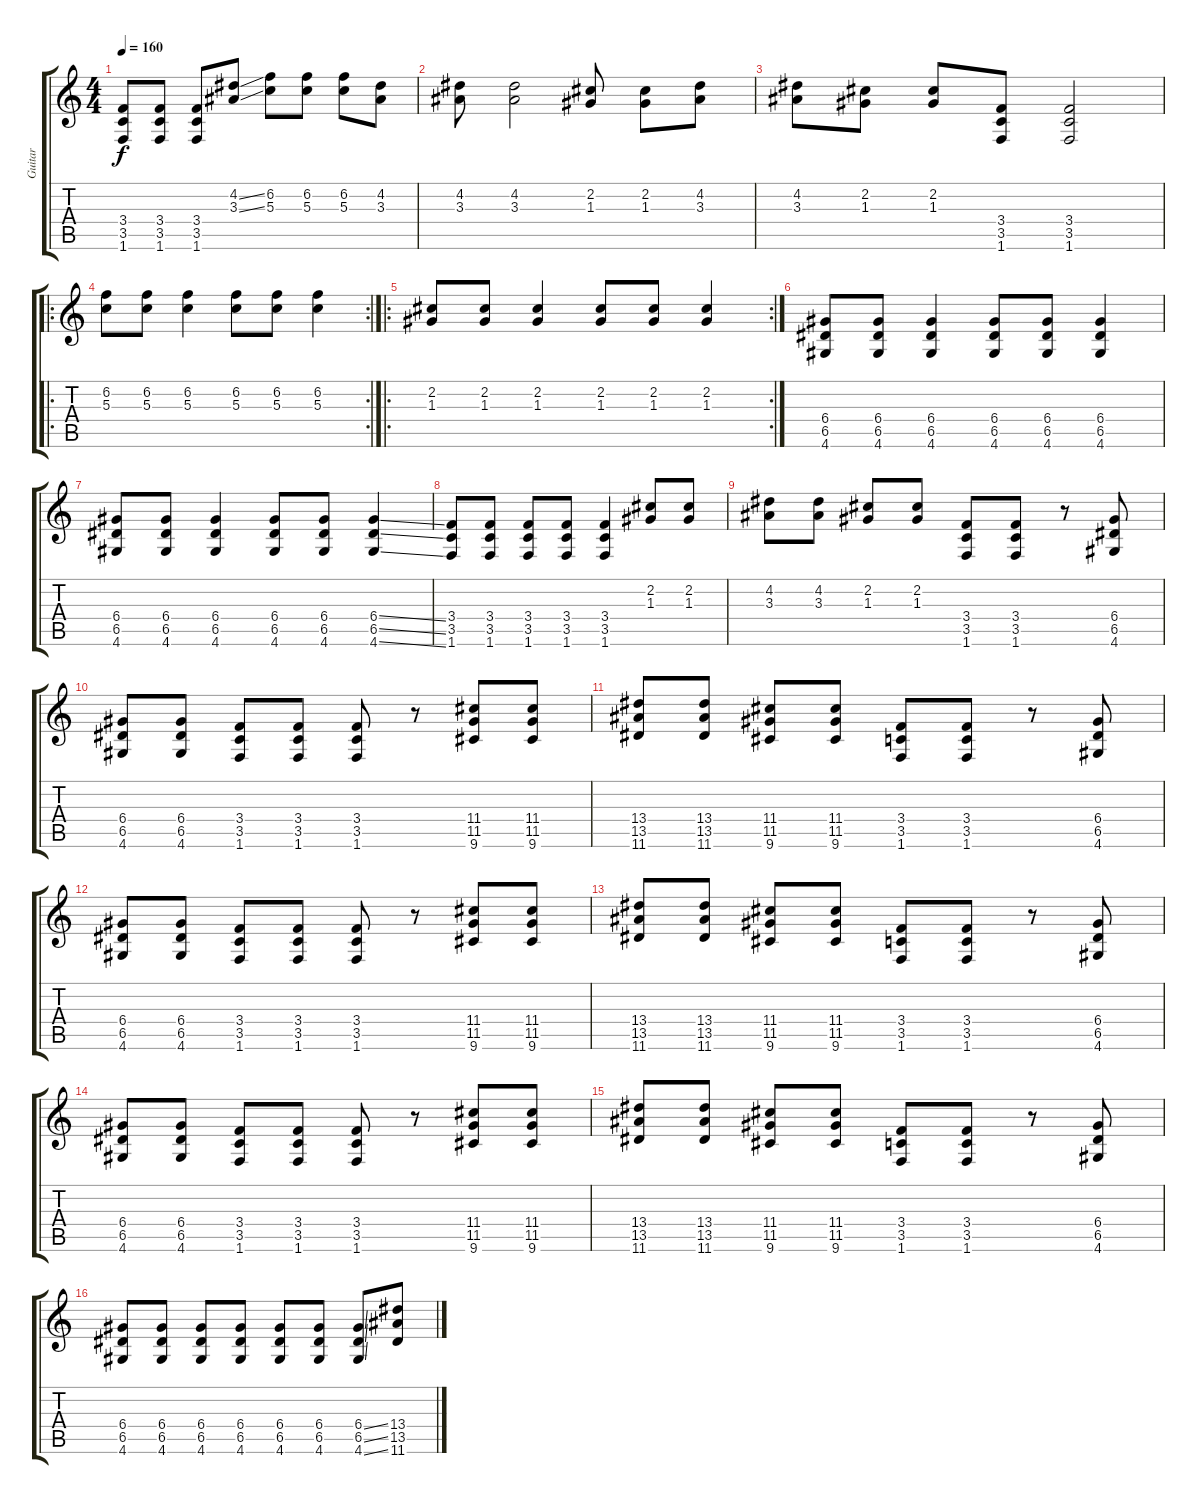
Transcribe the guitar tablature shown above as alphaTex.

\track ("Guitar" "Guitar") {instrument overdrivenguitar}
\staff {score tabs}
\tuning (E4 B3 G3 D3 A2 E2) {hide}
\ts (4 4)
\tempo 160
\clef g2
\ks c
(3.4 3.5 1.6).8{dy f} (3.4 3.5 1.6).8 (3.4 3.5 1.6).8 (4.2{ss} 3.3{ss}).8 (6.2 5.3).8 (6.2 5.3).8 (6.2 5.3).8 (4.2 3.3).8 |
(4.2 3.3).8 (4.2 3.3).2 (2.2 1.3).8 (2.2 1.3).8 (4.2 3.3).8 |
(4.2 3.3).8 (2.2 1.3).8 (2.2 1.3).8 (3.4 3.5 1.6).8 (3.4 3.5 1.6).2 |
\ro
\rc 2
(6.2 5.3).8 (6.2 5.3).8 (6.2 5.3).4 (6.2 5.3).8 (6.2 5.3).8 (6.2 5.3).4 |
\ro
\rc 2
(2.2 1.3).8 (2.2 1.3).8 (2.2 1.3).4 (2.2 1.3).8 (2.2 1.3).8 (2.2 1.3).4 |
(6.4 6.5 4.6).8 (6.4 6.5 4.6).8 (6.4 6.5 4.6).4 (6.4 6.5 4.6).8 (6.4 6.5 4.6).8 (6.4 6.5 4.6).4 |
(6.4 6.5 4.6).8 (6.4 6.5 4.6).8 (6.4 6.5 4.6).4 (6.4 6.5 4.6).8 (6.4 6.5 4.6).8 (6.4{ss} 6.5{ss} 4.6{ss}).4 |
(3.4 3.5 1.6).8 (3.4 3.5 1.6).8 (3.4 3.5 1.6).8 (3.4 3.5 1.6).8 (3.4 3.5 1.6).4 (2.2 1.3).8 (2.2 1.3).8 |
(4.2 3.3).8 (4.2 3.3).8 (2.2 1.3).8 (2.2 1.3).8 (3.4 3.5 1.6).8 (3.4 3.5 1.6).8 r.8 (6.4 6.5 4.6).8 |
(6.4 6.5 4.6).8 (6.4 6.5 4.6).8 (3.4 3.5 1.6).8 (3.4 3.5 1.6).8 (3.4 3.5 1.6).8 r.8 (11.4 11.5 9.6).8 (11.4 11.5 9.6).8 |
(13.4 13.5 11.6).8 (13.4 13.5 11.6).8 (11.4 11.5 9.6).8 (11.4 11.5 9.6).8 (3.4 3.5 1.6).8 (3.4 3.5 1.6).8 r.8 (6.4 6.5 4.6).8 |
(6.4 6.5 4.6).8 (6.4 6.5 4.6).8 (3.4 3.5 1.6).8 (3.4 3.5 1.6).8 (3.4 3.5 1.6).8 r.8 (11.4 11.5 9.6).8 (11.4 11.5 9.6).8 |
(13.4 13.5 11.6).8 (13.4 13.5 11.6).8 (11.4 11.5 9.6).8 (11.4 11.5 9.6).8 (3.4 3.5 1.6).8 (3.4 3.5 1.6).8 r.8 (6.4 6.5 4.6).8 |
(6.4 6.5 4.6).8 (6.4 6.5 4.6).8 (3.4 3.5 1.6).8 (3.4 3.5 1.6).8 (3.4 3.5 1.6).8 r.8 (11.4 11.5 9.6).8 (11.4 11.5 9.6).8 |
(13.4 13.5 11.6).8 (13.4 13.5 11.6).8 (11.4 11.5 9.6).8 (11.4 11.5 9.6).8 (3.4 3.5 1.6).8 (3.4 3.5 1.6).8 r.8 (6.4 6.5 4.6).8 |
(6.4 6.5 4.6).8 (6.4 6.5 4.6).8 (6.4 6.5 4.6).8 (6.4 6.5 4.6).8 (6.4 6.5 4.6).8 (6.4 6.5 4.6).8 (6.4{ss} 6.5{ss} 4.6{ss}).8 (13.4 13.5 11.6).8
